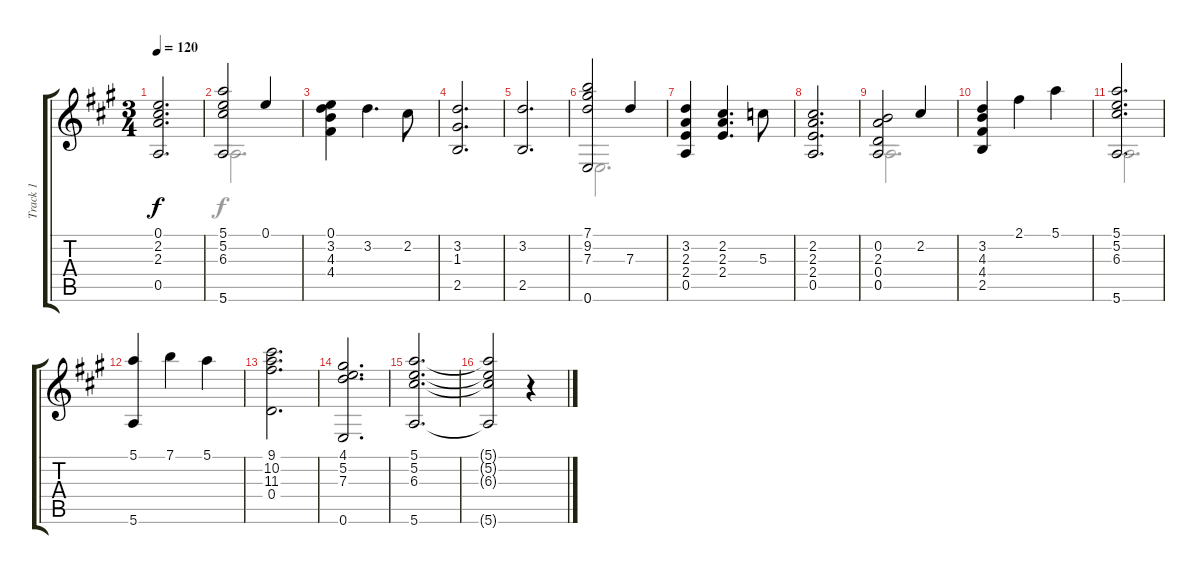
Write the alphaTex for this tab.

\track ("Track 1" "Track 1") {instrument acousticguitarnylon}
\staff {score tabs}
\tuning (E4 B3 G3 D3 A2 E2) {hide}
\voice
\ts (3 4)
\tempo 120
\clef g2
\ks a
(0.1 2.2 2.3 0.5).2{d dy f} |
(5.1 5.2 6.3 5.6).2 0.1.4 |
(0.1 3.2 4.3 4.4).4 3.2.4{d} 2.2.8 |
(3.2 1.3 2.5).2{d} |
(3.2 2.5).2{d} |
(7.1 9.2 7.3 0.6).2 7.3.4 |
(3.2 2.3 2.4 0.5).4 (2.2 2.3 2.4).4{d} 5.3.8 |
(2.2 2.3 2.4 0.5).2{d} |
(0.2 2.3 0.4 0.5).2 2.2.4 |
(3.2 4.3 4.4 2.5).4 2.1.4 5.1.4 |
(5.1 5.2 6.3 5.6).2{d} |
(5.1 5.6).4 7.1.4 5.1.4 |
(9.1 10.2 11.3 0.4).2{d} |
(4.1 5.2 7.3 0.6).2{d} |
(5.1 5.2 6.3 5.6).2{d} |
(5.1{t} 5.2{t} 6.3{t} 5.6{t}).2 r.4
\voice
\clef g2
\ottava regular
\simile none
\ks a
|
5.6.2{d} |
|
|
|
0.6.2{d} |
|
|
0.5.2{d} |
|
5.6.2{d} |
|
|
|
|
